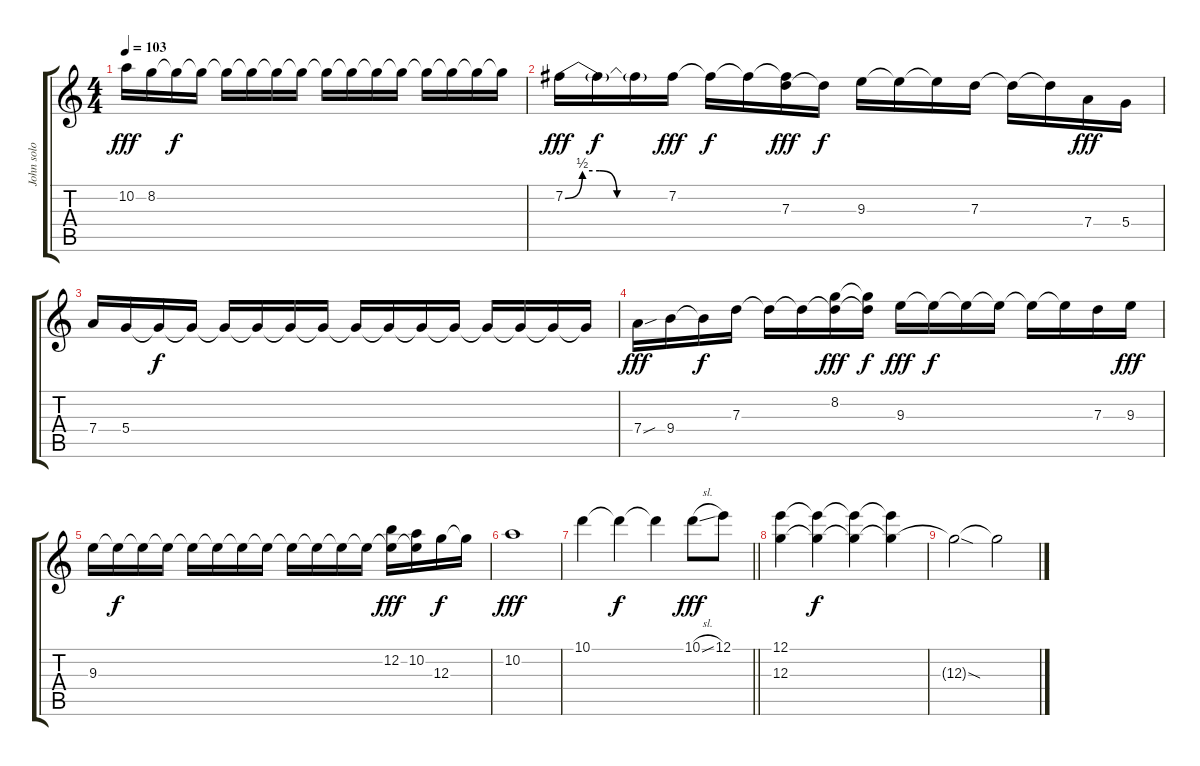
\track ("John solo" "John solo") {instrument overdrivenguitar}
\staff {score tabs}
\tuning (E4 B3 G3 D3 A2 E2) {hide}
\ts (4 4)
\tempo 103
\clef g2
\ks c
10.2.16{dy fff} 8.2.16 8.2{t}.16{dy f} 8.2{t}.16 8.2{t}.16 8.2{t}.16 8.2{t}.16 8.2{t}.16 8.2{t}.16 8.2{t}.16 8.2{t}.16 8.2{t}.16 8.2{t}.16 8.2{t}.16 8.2{t}.16 8.2{t}.16 |
7.2{be (custom 0 0 10 2 20 2 30 0 60 0)}.16{dy fff} 7.2{t}.16{dy f} 7.2{t}.16 7.2.16{dy fff} 7.2{t}.16{dy f} 7.2{t}.16 (7.2{t} 7.3).16{dy fff} 7.3{t}.16{dy f} 9.3.16 9.3{t}.16 9.3{t}.16 7.3.16 7.3{t}.16 7.3{t}.16 7.4.16{dy fff} 5.4.16 |
7.4.16 5.4.16 5.4{t}.16{dy f} 5.4{t}.16 5.4{t}.16 5.4{t}.16 5.4{t}.16 5.4{t}.16 5.4{t}.16 5.4{t}.16 5.4{t}.16 5.4{t}.16 5.4{t}.16 5.4{t}.16 5.4{t}.16 5.4{t}.16 |
7.4{sou}.16{dy fff} 9.4.16 9.4{t}.16{dy f} 7.3.16 7.3{t}.16 7.3{t}.16 (8.2 7.3{t}).16{dy fff} (8.2{t} 7.3{t}).16{dy f} 9.3.16{dy fff} 9.3{t}.16{dy f} 9.3{t}.16 9.3{t}.16 9.3{t}.16 9.3{t}.16 7.3.16 9.3.16{dy fff} |
9.3.16 9.3{t}.16{dy f} 9.3{t}.16 9.3{t}.16 9.3{t}.16 9.3{t}.16 9.3{t}.16 9.3{t}.16 9.3{t}.16 9.3{t}.16 9.3{t}.16 9.3{t}.16 (12.2 9.3{t}).16{dy fff} (10.2 9.3{t}).16 12.3.16{dy f} 12.3{t}.16 |
10.2.1{dy fff} |
\barLineRight lightlight
10.1.4 10.1{t}.4{dy f} 10.1{t}.4 10.1{sl}.8{dy fff} 12.1.8 |
(12.1 12.3).4 (12.1{t} 12.3{t}).4{dy f} (12.1{t} 12.3{t}).4 (12.1{t} 12.3{t}).4 |
12.3{sod t}.2 12.3{t}.2
